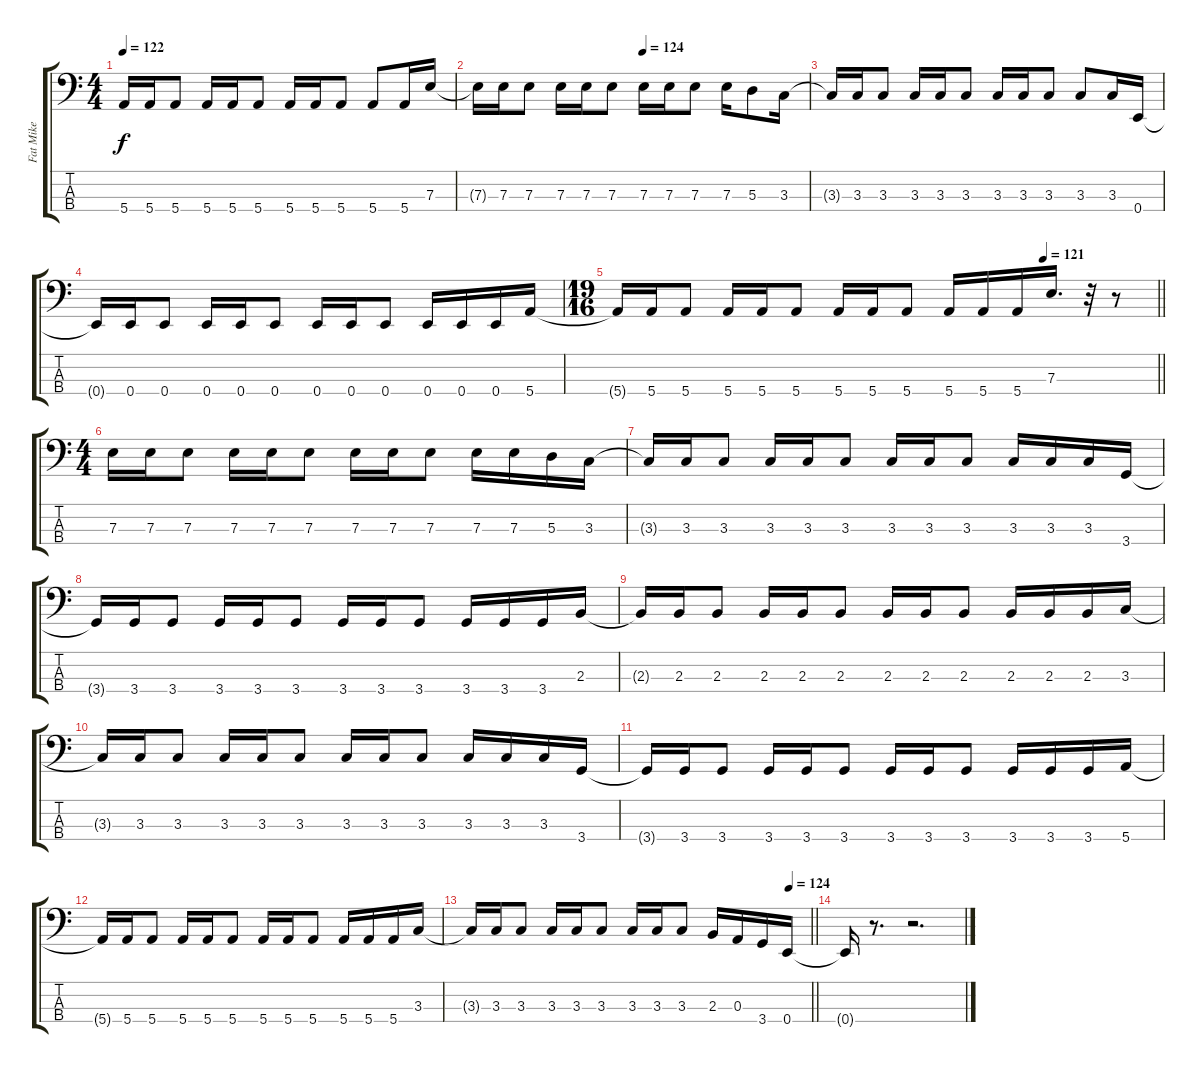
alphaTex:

\track ("Fat Mike" "Fat Mike") {instrument electricbasspick}
\staff {score tabs}
\tuning (G2 D2 A1 E1) {hide}
\ts (4 4)
\tempo 122
\clef f4
\ks c
5.4{t}.16{dy f} 5.4.16 5.4.8 5.4.16 5.4.16 5.4.8 5.4.16 5.4.16 5.4.8 5.4.8 5.4.16 7.3.16 |
\tempo (124 0.5)
7.3{t}.16 7.3.16 7.3.8 7.3.16 7.3.16 7.3.8 7.3.16 7.3.16 7.3.8 7.3.16 5.3.8 3.3.16 |
3.3{t}.16 3.3.16 3.3.8 3.3.16 3.3.16 3.3.8 3.3.16 3.3.16 3.3.8 3.3.8 3.3.16 0.4.16 |
0.4{t}.16 0.4.16 0.4.8 0.4.16 0.4.16 0.4.8 0.4.16 0.4.16 0.4.8 0.4.16 0.4.16 0.4.16 5.4.16 |
\ts (19 16)
\tempo (121 0.7894736842105263)
\barLineRight lightlight
5.4{t}.16 5.4.16 5.4.8 5.4.16 5.4.16 5.4.8 5.4.16 5.4.16 5.4.8 5.4.16 5.4.16 5.4.16 7.3.16{d} r.32 r.8 |
\ts (4 4)
\section ("" "")
7.3.16 7.3.16 7.3.8 7.3.16 7.3.16 7.3.8 7.3.16 7.3.16 7.3.8 7.3.16 7.3.16 5.3.16 3.3.16 |
3.3{t}.16 3.3.16 3.3.8 3.3.16 3.3.16 3.3.8 3.3.16 3.3.16 3.3.8 3.3.16 3.3.16 3.3.16 3.4.16 |
3.4{t}.16 3.4.16 3.4.8 3.4.16 3.4.16 3.4.8 3.4.16 3.4.16 3.4.8 3.4.16 3.4.16 3.4.16 2.3.16 |
2.3{t}.16 2.3.16 2.3.8 2.3.16 2.3.16 2.3.8 2.3.16 2.3.16 2.3.8 2.3.16 2.3.16 2.3.16 3.3.16 |
3.3{t}.16 3.3.16 3.3.8 3.3.16 3.3.16 3.3.8 3.3.16 3.3.16 3.3.8 3.3.16 3.3.16 3.3.16 3.4.16 |
3.4{t}.16 3.4.16 3.4.8 3.4.16 3.4.16 3.4.8 3.4.16 3.4.16 3.4.8 3.4.16 3.4.16 3.4.16 5.4.16 |
5.4{t}.16 5.4.16 5.4.8 5.4.16 5.4.16 5.4.8 5.4.16 5.4.16 5.4.8 5.4.16 5.4.16 5.4.16 3.3.16 |
\tempo (124 0.9375)
\barLineRight lightlight
3.3{t}.16 3.3.16 3.3.8 3.3.16 3.3.16 3.3.8 3.3.16 3.3.16 3.3.8 2.3.16 0.3.16 3.4.16 0.4.16 |
\section ("" "")
0.4{t}.16 r.8{d} r.2{d}
